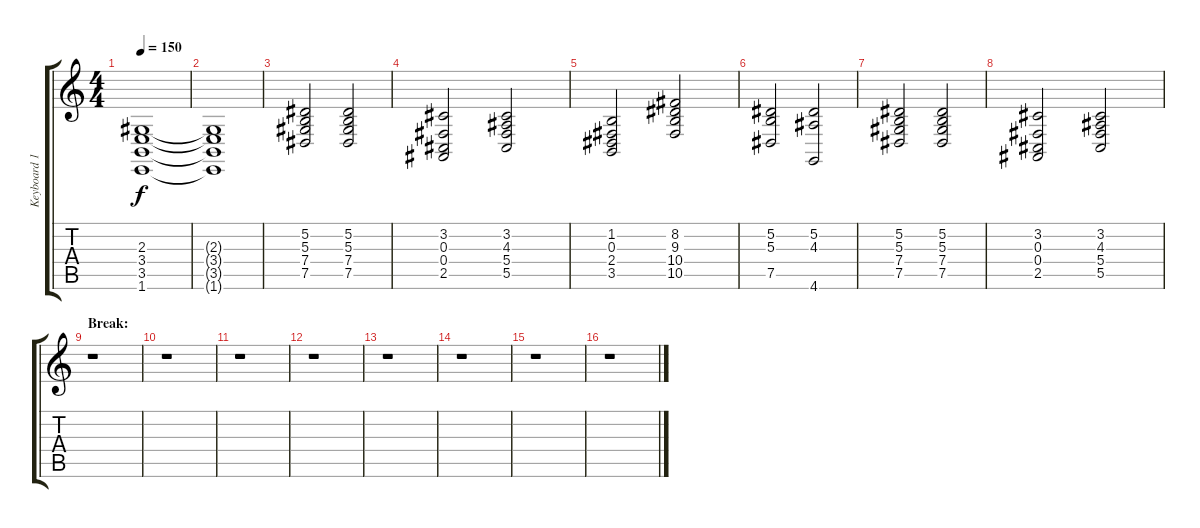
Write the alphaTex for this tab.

\track ("Keyboard 1" "Keyboard 1") {instrument drawbarorgan}
\staff {score tabs}
\tuning (Eb4 Bb3 Gb3 Db3 Ab2 Eb2) {hide}
\ts (4 4)
\tempo 150
\clef g2
\ks c
(2.3 3.4 3.5 1.6).1{dy f} |
(2.3{t} 3.4{t} 3.5{t} 1.6{t}).1 |
(5.2 5.3 7.4 7.5).2 (5.2 5.3 7.4 7.5).2 |
(3.2 0.3 0.4 2.5).2 (3.2 4.3 5.4 5.5).2 |
(1.2 0.3 2.4 3.5).2 (8.2 9.3 10.4 10.5).2 |
(5.2 5.3 7.5).2 (5.2 4.3 4.6).2 |
(5.2 5.3 7.4 7.5).2 (5.2 5.3 7.4 7.5).2 |
(3.2 0.3 0.4 2.5).2 (3.2 4.3 5.4 5.5).2 |
\section ("" "Break:")
r.1 |
r.1 |
r.1 |
r.1 |
r.1 |
r.1 |
r.1 |
r.1
